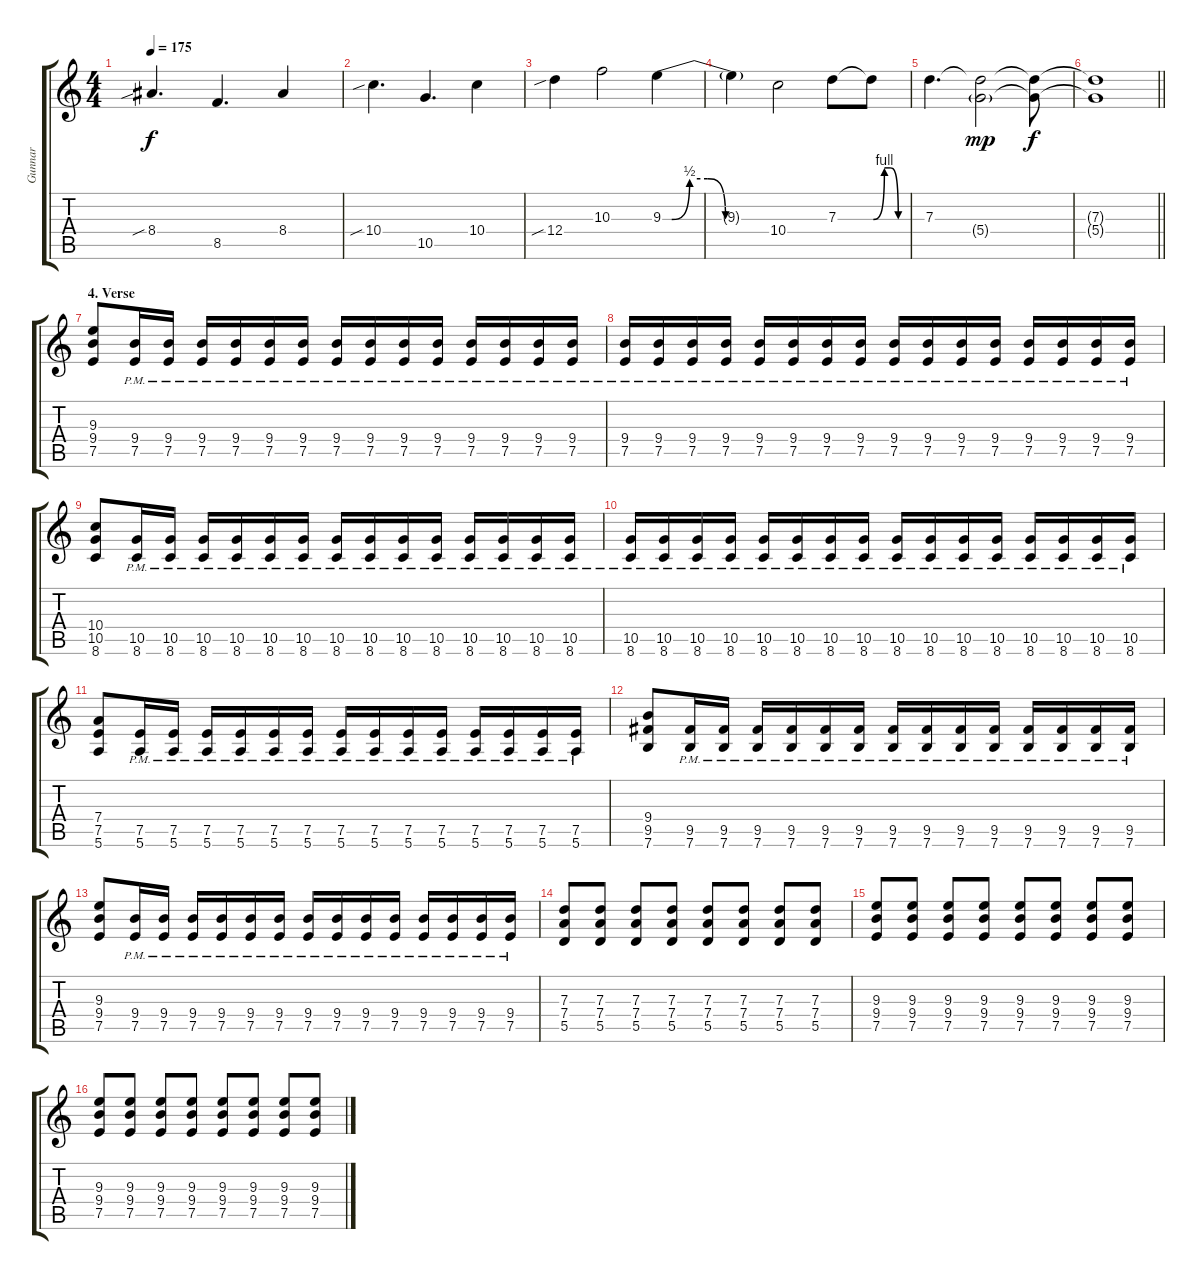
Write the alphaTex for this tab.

\track ("Gunnar" "Gunnar") {instrument electricguitarclean}
\staff {score tabs}
\tuning (E4 B3 G3 D3 A2 E2) {hide}
\ts (4 4)
\tempo 175
\clef g2
\ks c
8.4{sib}.4{d dy f} 8.5.4{d} 8.4.4 |
10.4{sib}.4{d} 10.5.4{d} 10.4.4 |
12.4{sib}.4 10.3.2 9.3{be (custom 0 0 5 0 15 2 25 2 35 0 60 0)}.4 |
9.3{t}.4 10.4.2 7.3.8 7.3{be (custom 0 0 20 4 30 4 45 0 60 0) t}.8 |
7.3.4{d} (7.3{t} 5.4{g}).2{dy mp} (7.3{t} 5.4{t}).8{dy f} |
\barLineRight lightlight
(7.3{t} 5.4{t}).1 |
\section ("" "4. Verse")
(9.3 9.4 7.5).8 (9.4{pm} 7.5{pm}).16 (9.4{pm} 7.5{pm}).16 (9.4{pm} 7.5{pm}).16 (9.4{pm} 7.5{pm}).16 (9.4{pm} 7.5{pm}).16 (9.4{pm} 7.5{pm}).16 (9.4{pm} 7.5{pm}).16 (9.4{pm} 7.5{pm}).16 (9.4{pm} 7.5{pm}).16 (9.4{pm} 7.5{pm}).16 (9.4{pm} 7.5).16 (9.4{pm} 7.5).16 (9.4{pm} 7.5).16 (9.4{pm} 7.5).16 |
(9.4{pm} 7.5{pm}).16 (9.4{pm} 7.5{pm}).16 (9.4{pm} 7.5{pm}).16 (9.4{pm} 7.5{pm}).16 (9.4{pm} 7.5{pm}).16 (9.4{pm} 7.5{pm}).16 (9.4{pm} 7.5{pm}).16 (9.4{pm} 7.5{pm}).16 (9.4{pm} 7.5{pm}).16 (9.4{pm} 7.5{pm}).16 (9.4{pm} 7.5{pm}).16 (9.4{pm} 7.5{pm}).16 (9.4{pm} 7.5{pm}).16 (9.4{pm} 7.5{pm}).16 (9.4{pm} 7.5{pm}).16 (9.4{pm} 7.5{pm}).16 |
(10.4 10.5 8.6).8 (10.5{pm} 8.6{pm}).16 (10.5{pm} 8.6{pm}).16 (10.5{pm} 8.6{pm}).16 (10.5{pm} 8.6{pm}).16 (10.5{pm} 8.6{pm}).16 (10.5{pm} 8.6{pm}).16 (10.5{pm} 8.6{pm}).16 (10.5{pm} 8.6{pm}).16 (10.5{pm} 8.6{pm}).16 (10.5{pm} 8.6{pm}).16 (10.5{pm} 8.6{pm}).16 (10.5{pm} 8.6{pm}).16 (10.5{pm} 8.6{pm}).16 (10.5{pm} 8.6{pm}).16 |
(10.5{pm} 8.6{pm}).16 (10.5{pm} 8.6{pm}).16 (10.5{pm} 8.6{pm}).16 (10.5{pm} 8.6{pm}).16 (10.5{pm} 8.6{pm}).16 (10.5{pm} 8.6{pm}).16 (10.5{pm} 8.6{pm}).16 (10.5{pm} 8.6{pm}).16 (10.5{pm} 8.6{pm}).16 (10.5{pm} 8.6{pm}).16 (10.5{pm} 8.6{pm}).16 (10.5{pm} 8.6{pm}).16 (10.5{pm} 8.6{pm}).16 (10.5{pm} 8.6{pm}).16 (10.5{pm} 8.6{pm}).16 (10.5{pm} 8.6{pm}).16 |
(7.4 7.5 5.6).8 (7.5{pm} 5.6{pm}).16 (7.5{pm} 5.6{pm}).16 (7.5{pm} 5.6{pm}).16 (7.5{pm} 5.6{pm}).16 (7.5{pm} 5.6{pm}).16 (7.5{pm} 5.6{pm}).16 (7.5{pm} 5.6{pm}).16 (7.5{pm} 5.6{pm}).16 (7.5{pm} 5.6{pm}).16 (7.5{pm} 5.6{pm}).16 (7.5{pm} 5.6{pm}).16 (7.5{pm} 5.6{pm}).16 (7.5{pm} 5.6{pm}).16 (7.5{pm} 5.6{pm}).16 |
(9.4 9.5 7.6).8 (9.5{pm} 7.6{pm}).16 (9.5{pm} 7.6{pm}).16 (9.5{pm} 7.6{pm}).16 (9.5{pm} 7.6{pm}).16 (9.5{pm} 7.6{pm}).16 (9.5{pm} 7.6{pm}).16 (9.5{pm} 7.6{pm}).16 (9.5{pm} 7.6{pm}).16 (9.5{pm} 7.6{pm}).16 (9.5{pm} 7.6{pm}).16 (9.5{pm} 7.6{pm}).16 (9.5{pm} 7.6{pm}).16 (9.5{pm} 7.6{pm}).16 (9.5{pm} 7.6{pm}).16 |
(9.3 9.4 7.5).8 (9.4{pm} 7.5{pm}).16 (9.4{pm} 7.5{pm}).16 (9.4{pm} 7.5{pm}).16 (9.4{pm} 7.5{pm}).16 (9.4{pm} 7.5{pm}).16 (9.4{pm} 7.5{pm}).16 (9.4{pm} 7.5{pm}).16 (9.4{pm} 7.5{pm}).16 (9.4{pm} 7.5{pm}).16 (9.4{pm} 7.5{pm}).16 (9.4{pm} 7.5).16 (9.4{pm} 7.5).16 (9.4{pm} 7.5).16 (9.4{pm} 7.5).16 |
(7.3 7.4 5.5).8 (7.3 7.4 5.5).8 (7.3 7.4 5.5).8 (7.3 7.4 5.5).8 (7.3 7.4 5.5).8 (7.3 7.4 5.5).8 (7.3 7.4 5.5).8 (7.3 7.4 5.5).8 |
(9.3 9.4 7.5).8 (9.3 9.4 7.5).8 (9.3 9.4 7.5).8 (9.3 9.4 7.5).8 (9.3 9.4 7.5).8 (9.3 9.4 7.5).8 (9.3 9.4 7.5).8 (9.3 9.4 7.5).8 |
(9.3 9.4 7.5).8 (9.3 9.4 7.5).8 (9.3 9.4 7.5).8 (9.3 9.4 7.5).8 (9.3 9.4 7.5).8 (9.3 9.4 7.5).8 (9.3 9.4 7.5).8 (9.3 9.4 7.5).8
